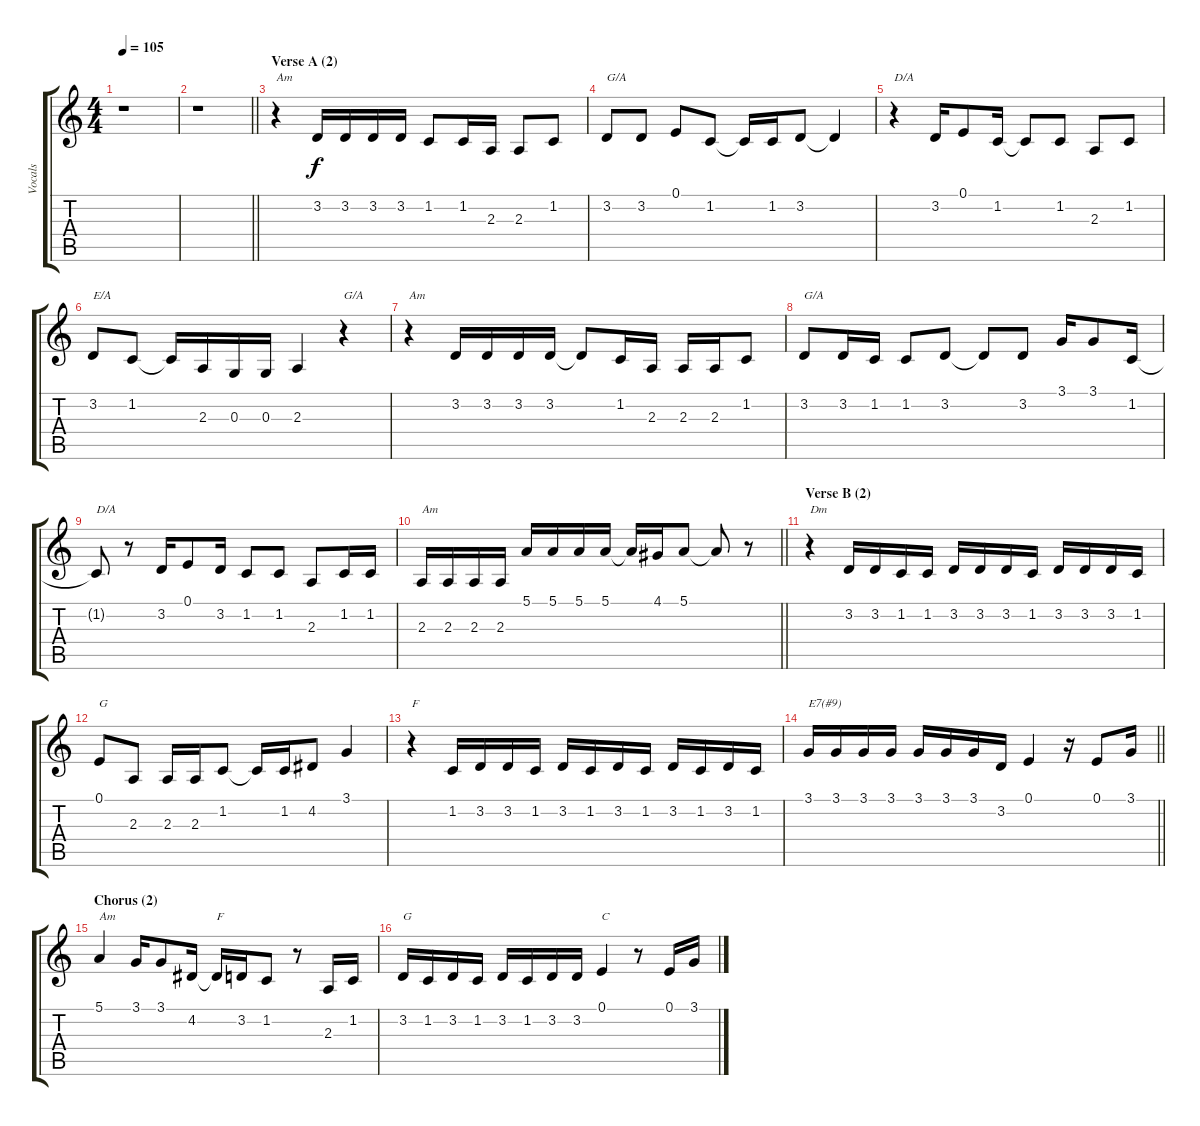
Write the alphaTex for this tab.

\track ("Vocals" "Vocals") {instrument sopranosax}
\staff {score tabs}
\tuning (E4 B3 G3 D3 A2 E2) {hide}
\ts (4 4)
\tempo 105
\clef g2
\ks aminor
r.1{dy f} |
\barLineRight lightlight
r.1 |
\section ("" "Verse A (2)")
r.4{txt "Am"} 3.2.16 3.2.16 3.2.16 3.2.16 1.2.8 1.2.16 2.3.16 2.3.8 1.2.8 |
3.2.8{txt "G/A"} 3.2.8 0.1.8 1.2.8 1.2{t}.16 1.2.16 3.2.8 3.2{t}.4 |
r.4{txt "D/A"} 3.2.16 0.1.8 1.2.16 1.2{t}.8 1.2.8 2.3.8 1.2.8 |
3.2.8{txt "E/A"} 1.2.8 1.2{t}.16 2.3.16 0.3.16 0.3.16 2.3.4 r.4{txt "G/A"} |
r.4{txt "Am"} 3.2.16 3.2.16 3.2.16 3.2.16 3.2{t}.8 1.2.16 2.3.16 2.3.16 2.3.16 1.2.8 |
3.2.8{txt "G/A"} 3.2.16 1.2.16 1.2.8 3.2.8 3.2{t}.8 3.2.8 3.1.16 3.1.8 1.2.16 |
1.2{t}.8{txt "D/A"} r.8 3.2.16 0.1.8 3.2.16 1.2.8 1.2.8 2.3.8 1.2.16 1.2.16 |
\barLineRight lightlight
2.3.16{txt "Am"} 2.3.16 2.3.16 2.3.16 5.1.16 5.1.16 5.1.16 5.1.16 5.1{t}.16 4.1.16 5.1.8 5.1{t}.8 r.8 |
\section ("" "Verse B (2)")
r.4{txt "Dm"} 3.2.16 3.2.16 1.2.16 1.2.16 3.2.16 3.2.16 3.2.16 1.2.16 3.2.16 3.2.16 3.2.16 1.2.16 |
0.1.8{txt "G"} 2.3.8 2.3.16 2.3.16 1.2.8 1.2{t}.16 1.2.16 4.2.8 3.1.4 |
r.4{txt "F"} 1.2.16 3.2.16 3.2.16 1.2.16 3.2.16 1.2.16 3.2.16 1.2.16 3.2.16 1.2.16 3.2.16 1.2.16 |
\barLineRight lightlight
3.1.16{txt "E7(#9)"} 3.1.16 3.1.16 3.1.16 3.1.16 3.1.16 3.1.16 3.2.16 0.1.4 r.16 0.1.8 3.1.16 |
\section ("" "Chorus (2)")
5.1.4{txt "Am"} 3.1.16 3.1.8 4.2.16 4.2{t}.16{txt "F"} 3.2.16 1.2.8 r.8 2.3.16 1.2.16 |
3.2.16{txt "G"} 1.2.16 3.2.16 1.2.16 3.2.16 1.2.16 3.2.16 3.2.16 0.1.4{txt "C"} r.8 0.1.16 3.1.16
